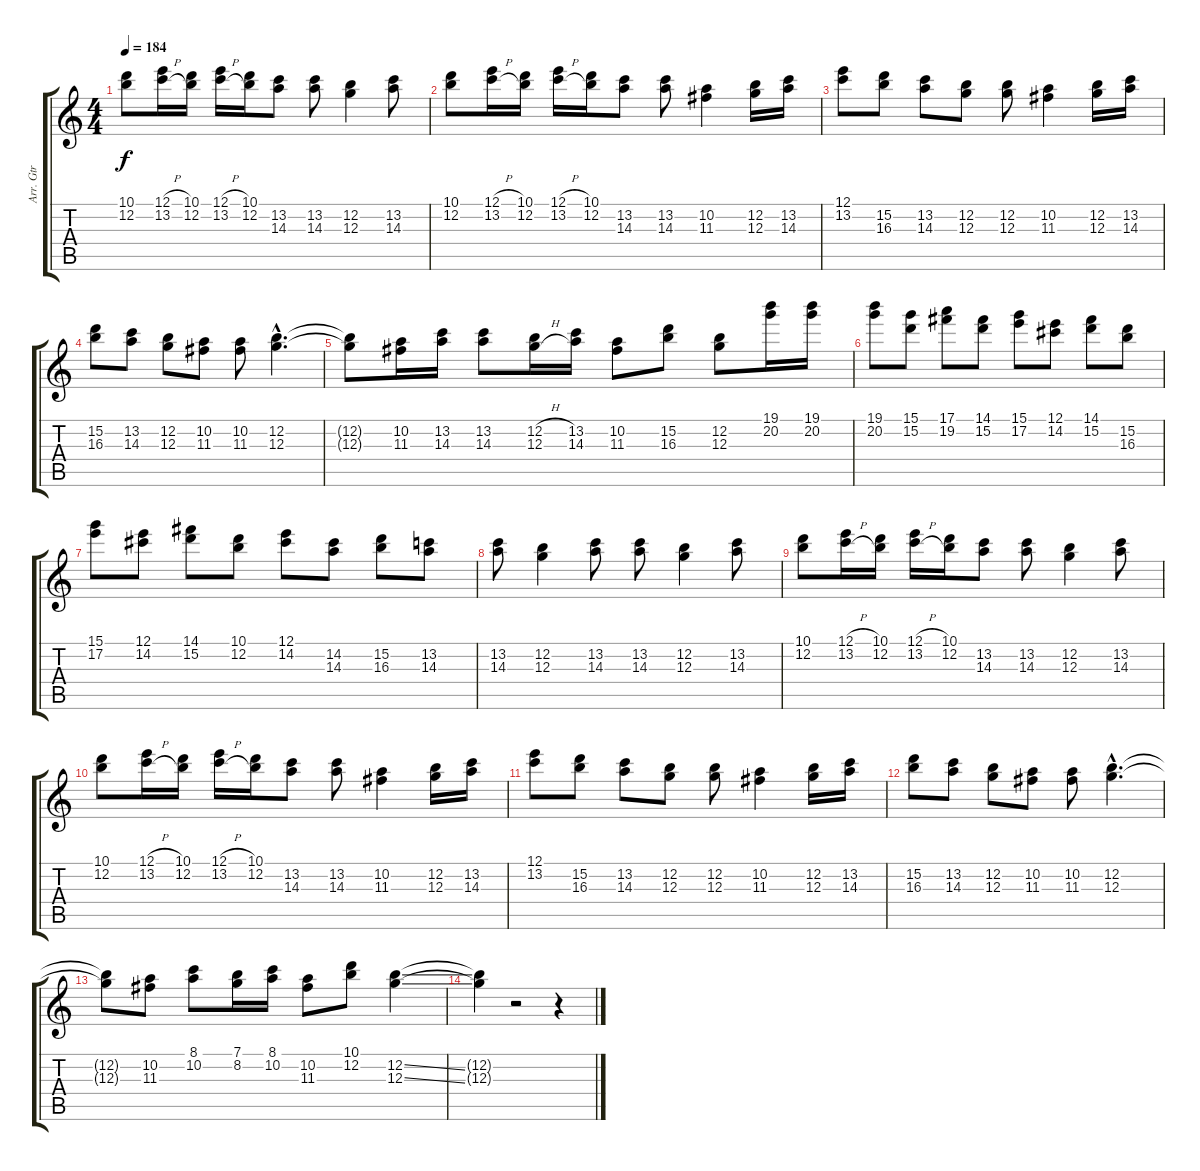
\track ("Arr. Gtr" "Arr. Gtr") {instrument acousticguitarsteel}
\staff {score tabs}
\tuning (E4 B3 G3 D3 A2 E2) {hide}
\ts (4 4)
\tempo 184
\clef g2
\ks c
(10.1 12.2).8{dy f} (12.1{h} 13.2{h}).16 (10.1 12.2).16 (12.1{h} 13.2{h}).16 (10.1 12.2).16 (13.2 14.3).8 (13.2 14.3).8 (12.2 12.3).4 (13.2 14.3).8 |
(10.1 12.2).8 (12.1{h} 13.2{h}).16 (10.1 12.2).16 (12.1{h} 13.2{h}).16 (10.1 12.2).16 (13.2 14.3).8 (13.2 14.3).8 (10.2 11.3).4 (12.2 12.3).16 (13.2 14.3).16 |
(12.1 13.2).8 (15.2 16.3).8 (13.2 14.3).8 (12.2 12.3).8 (12.2 12.3).8 (10.2 11.3).4 (12.2 12.3).16 (13.2 14.3).16 |
(15.2 16.3).8 (13.2 14.3).8 (12.2 12.3).8 (10.2 11.3).8 (10.2 11.3).8 (12.2{hac} 12.3{hac}).4{d} |
(12.2{t} 12.3{t}).8 (10.2 11.3).16 (13.2 14.3).16 (13.2 14.3).8 (12.2{h} 12.3{h}).16 (13.2 14.3).16 (10.2 11.3).8 (15.2 16.3).8 (12.2 12.3).8 (19.1 20.2).16 (19.1 20.2).16 |
(19.1 20.2).8 (15.1 15.2).8 (17.1 19.2).8 (14.1 15.2).8 (15.1 17.2).8 (12.1 14.2).8 (14.1 15.2).8 (15.2 16.3).8 |
(15.1 17.2).8 (12.1 14.2).8 (14.1 15.2).8 (10.1 12.2).8 (12.1 14.2).8 (14.2 14.3).8 (15.2 16.3).8 (13.2 14.3).8 |
(13.2 14.3).8 (12.2 12.3).4 (13.2 14.3).8 (13.2 14.3).8 (12.2 12.3).4 (13.2 14.3).8 |
(10.1 12.2).8 (12.1{h} 13.2{h}).16 (10.1 12.2).16 (12.1{h} 13.2{h}).16 (10.1 12.2).16 (13.2 14.3).8 (13.2 14.3).8 (12.2 12.3).4 (13.2 14.3).8 |
(10.1 12.2).8 (12.1{h} 13.2{h}).16 (10.1 12.2).16 (12.1{h} 13.2{h}).16 (10.1 12.2).16 (13.2 14.3).8 (13.2 14.3).8 (10.2 11.3).4 (12.2 12.3).16 (13.2 14.3).16 |
(12.1 13.2).8 (15.2 16.3).8 (13.2 14.3).8 (12.2 12.3).8 (12.2 12.3).8 (10.2 11.3).4 (12.2 12.3).16 (13.2 14.3).16 |
(15.2 16.3).8 (13.2 14.3).8 (12.2 12.3).8 (10.2 11.3).8 (10.2 11.3).8 (12.2{hac} 12.3{hac}).4{d} |
(12.2{t} 12.3{t}).8 (10.2 11.3).8 (8.1 10.2).8 (7.1 8.2).16 (8.1 10.2).16 (10.2 11.3).8 (10.1 12.2).8 (12.2{ss} 12.3{ss}).4 |
(12.2{t} 12.3{t}).4 r.2 r.4
